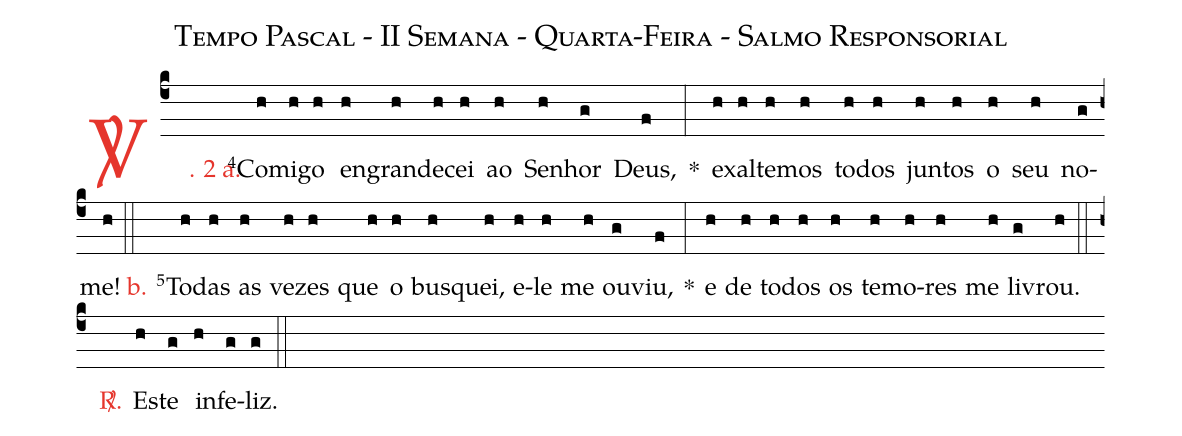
name: Tempo Pascal - II Semana - Quarta-Feira - Salmo Responsorial;
%%
(c4)

<c><sp>V/</sp>. 2 a.</c>() <v>\VSup{4}</v>Co(h)mi(h)go(h) en(h)gran(h)de(h)cei(h) ao(h) Se(h)nhor(g) Deus,(f) *(:)
e(h)xal(h)te(h)mos(h) to(h)dos(h) jun(h)tos(h) o(h) seu(h) no(g)me!(h)

(::)

<nlba><c>b.</c>() <v>\VSup{5}</v>To</nlba>(h)das(h) as(h) ve(h)zes(h) que(h) o(h) bus(h)quei,(h) e(h)le(h) me(h) ou(g)viu,(f) *(:)
e(h) de(h) to(h)dos(h) os(h) te(h)mo(h)res(h) me(h) li(g)vrou.(h)

(::)

<nlba><c><sp>R/</sp>.</c>() Es</nlba>(h)te(g) in(h)fe(g)liz.(g)

(::)
